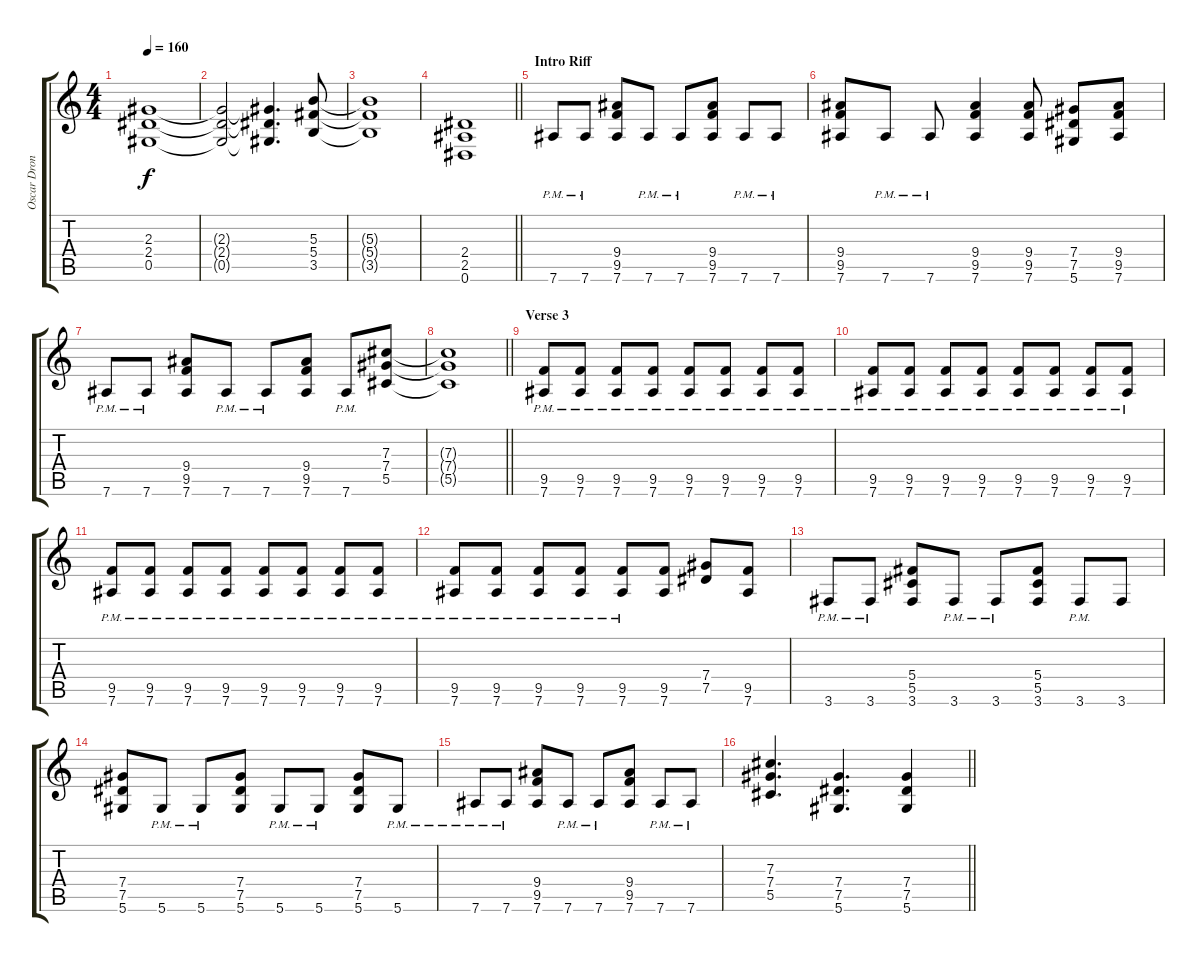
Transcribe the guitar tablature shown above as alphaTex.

\track ("Oscar Dronjak" "Oscar Dron") {instrument distortionguitar}
\staff {score tabs}
\tuning (Eb4 Bb3 Gb3 Db3 Ab2 Eb2) {hide}
\ts (4 4)
\tempo 160
\clef g2
\ks c
(2.3 2.4 0.5).1{dy f} |
(2.3{t} 2.4{t} 0.5{t}).2 (2.3{t} 2.4{t} 0.5{t}).4{d} (5.3 5.4 3.5).8 |
(5.3{t} 5.4{t} 3.5{t}).1 |
\barLineRight lightlight
(2.4 2.5 0.6).1 |
\section ("" "Intro Riff")
7.6{pm}.8 7.6{pm}.8 (9.4 9.5 7.6).8 7.6{pm}.8 7.6{pm}.8 (9.4 9.5 7.6).8 7.6{pm}.8 7.6{pm}.8 |
(9.4 9.5 7.6).8 7.6{pm}.8 7.6{pm}.8 (9.4 9.5 7.6).4 (9.4 9.5 7.6).8 (7.4 7.5 5.6).8 (9.4 9.5 7.6).8 |
7.6{pm}.8 7.6{pm}.8 (9.4 9.5 7.6).8 7.6{pm}.8 7.6{pm}.8 (9.4 9.5 7.6).8 7.6{pm}.8 (7.3 7.4 5.5).8 |
\barLineRight lightlight
(7.3{t} 7.4{t} 5.5{t}).1 |
\section ("" "Verse 3")
(9.5 7.6{pm}).8 (9.5 7.6{pm}).8 (9.5 7.6{pm}).8 (9.5 7.6{pm}).8 (9.5 7.6{pm}).8 (9.5 7.6{pm}).8 (9.5 7.6{pm}).8 (9.5 7.6{pm}).8 |
(9.5 7.6{pm}).8 (9.5 7.6{pm}).8 (9.5 7.6{pm}).8 (9.5 7.6{pm}).8 (9.5 7.6{pm}).8 (9.5 7.6{pm}).8 (9.5 7.6{pm}).8 (9.5 7.6{pm}).8 |
(9.5 7.6{pm}).8 (9.5 7.6{pm}).8 (9.5 7.6{pm}).8 (9.5 7.6{pm}).8 (9.5 7.6{pm}).8 (9.5 7.6{pm}).8 (9.5 7.6{pm}).8 (9.5 7.6{pm}).8 |
(9.5 7.6{pm}).8 (9.5 7.6{pm}).8 (9.5 7.6{pm}).8 (9.5 7.6{pm}).8 (9.5 7.6{pm}).8 (9.5 7.6).8 (7.4 7.5).8 (9.5 7.6).8 |
3.6{pm}.8 3.6{pm}.8 (5.4 5.5 3.6).8 3.6{pm}.8 3.6{pm}.8 (5.4 5.5 3.6).8 3.6{pm}.8 3.6.8 |
(7.4 7.5 5.6).8 5.6{pm}.8 5.6{pm}.8 (7.4 7.5 5.6).8 5.6{pm}.8 5.6{pm}.8 (7.4 7.5 5.6).8 5.6{pm}.8 |
7.6{pm}.8 7.6{pm}.8 (9.4 9.5 7.6).8 7.6{pm}.8 7.6{pm}.8 (9.4 9.5 7.6).8 7.6{pm}.8 7.6{pm}.8 |
\barLineRight lightlight
(7.3 7.4 5.5).4{d} (7.4 7.5 5.6).4{d} (7.4 7.5 5.6).4
